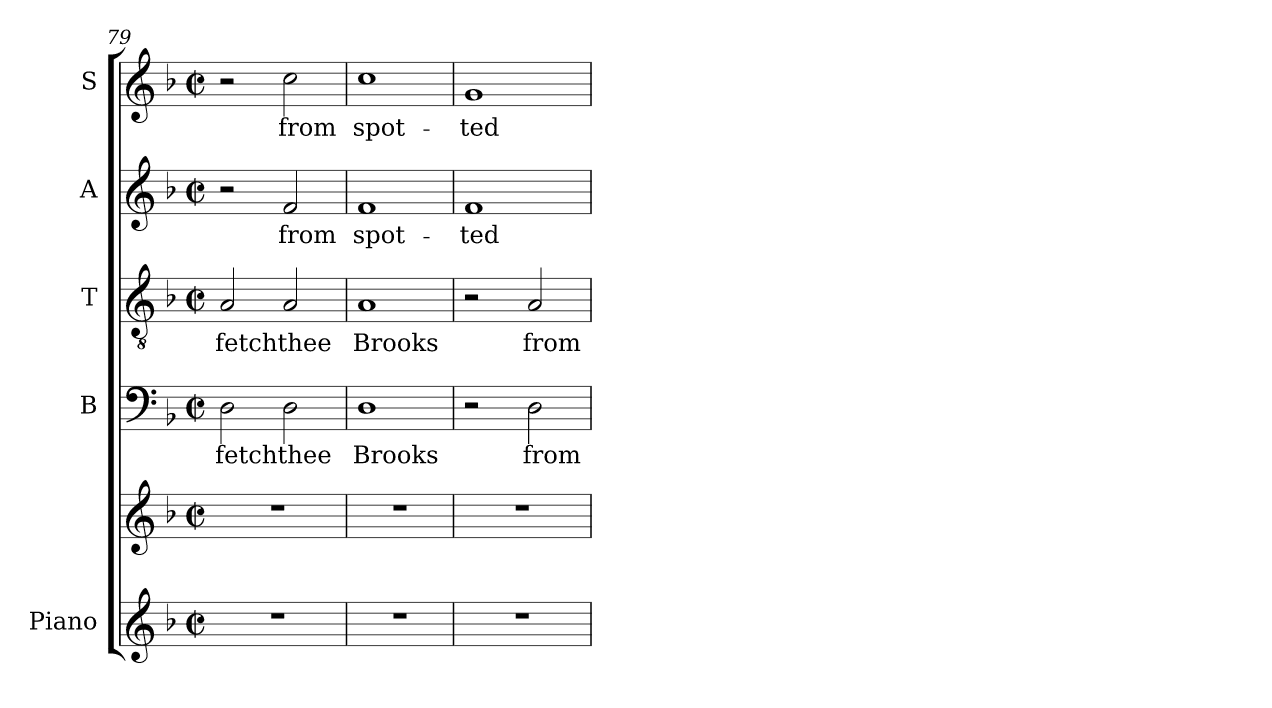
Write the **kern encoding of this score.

**kern	**kern	**kern	**text	**kern	**text	**kern	**text	**kern	**text
*part5	*part5	*part4	*part4	*part3	*part3	*part2	*part2	*part1	*part1
*staff6	*staff5	*staff4	*staff4	*staff3	*staff3	*staff2	*staff2	*staff1	*staff1
*I"Piano	*	*I"B	*	*I"T	*	*I"A	*	*I"S	*
*clefG2	*clefG2	*clefF4	*	*clefGv2	*	*clefG2	*	*clefG2	*
*k[b-]	*k[b-]	*k[b-]	*	*k[b-]	*	*k[b-]	*	*k[b-]	*
*F:	*F:	*F:	*	*F:	*	*F:	*	*F:	*
*M2/2	*M2/2	*M2/2	*	*M2/2	*	*M2/2	*	*M2/2	*
*met(c|)	*met(c|)	*met(c|)	*	*met(c|)	*	*met(c|)	*	*met(c|)	*
=79	=79	=79	=79	=79	=79	=79	=79	=79	=79
!	!	!	!LO:LY:b	!	!LO:LY:b	!	!	!	!
1r	1r	2D\	fetchthee	2A/	fetchthee	2r	.	2r	.
!	!	!	!	!	!	!	!LO:LY:b	!	!LO:LY:b
.	.	2D\	.	2A/	.	2f/	from	2cc\	from
=80	=80	=80	=80	=80	=80	=80	=80	=80	=80
!	!	!	!LO:LY:b	!	!LO:LY:b	!	!LO:LY:b	!	!LO:LY:b
1r	1r	1D	Brooks	1A	Brooks	1f	spot-	1cc	spot-
=81	=81	=81	=81	=81	=81	=81	=81	=81	=81
!	!	!	!	!	!	!	!LO:LY:b	!	!LO:LY:b
1r	1r	2r	.	2r	.	1f	-ted	1g	-ted
!	!	!	!LO:LY:b	!	!LO:LY:b	!	!	!	!
.	.	2D\	from	2A/	from	.	.	.	.
=	=	=	=	=	=	=	=	=	=
*-	*-	*-	*-	*-	*-	*-	*-	*-	*-
